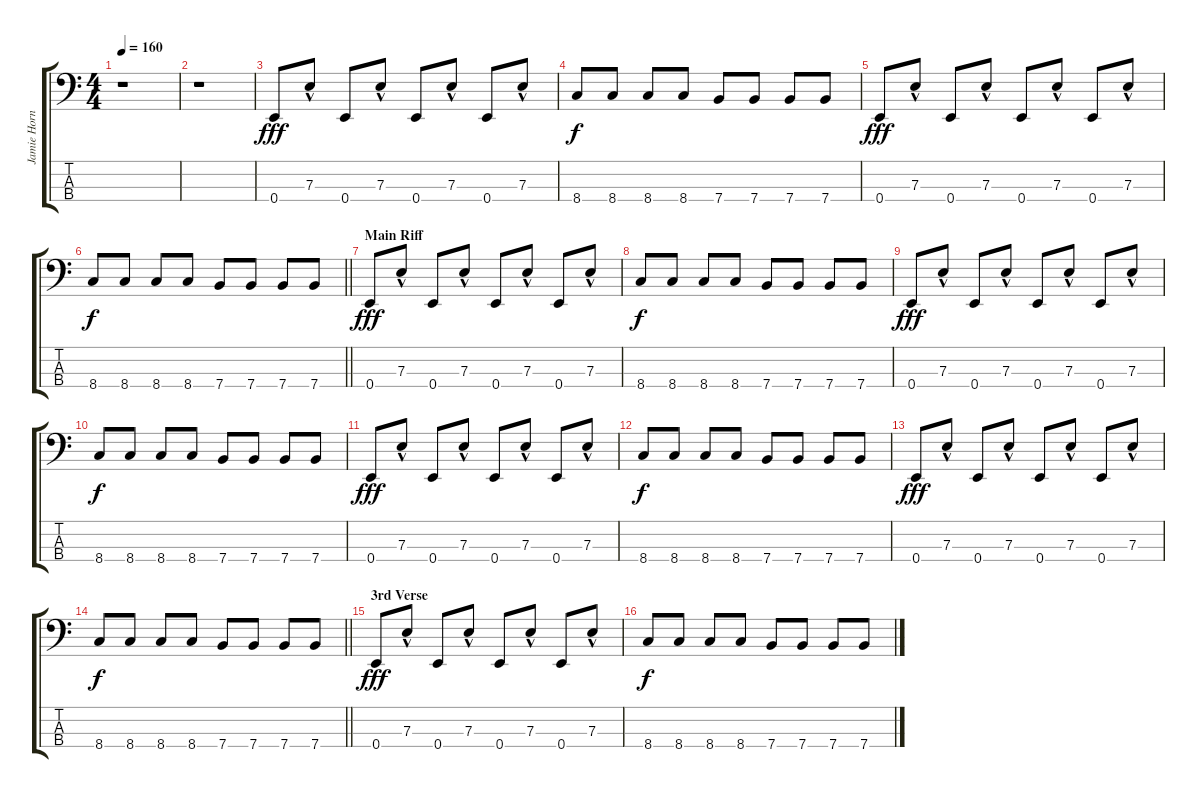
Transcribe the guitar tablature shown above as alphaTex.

\track ("Jamie Hornsmith - Bass" "Jamie Horn") {instrument electricbassfinger}
\staff {score tabs}
\tuning (G2 D2 A1 E1) {hide}
\ts (4 4)
\tempo 160
\clef f4
\ks c
r.1{dy f} |
r.1 |
0.4.8{dy fff} 7.3{hac}.8 0.4.8 7.3{hac}.8 0.4.8 7.3{hac}.8 0.4.8 7.3{hac}.8 |
8.4.8{dy f} 8.4.8 8.4.8 8.4.8 7.4.8 7.4.8 7.4.8 7.4.8 |
0.4.8{dy fff} 7.3{hac}.8 0.4.8 7.3{hac}.8 0.4.8 7.3{hac}.8 0.4.8 7.3{hac}.8 |
\barLineRight lightlight
8.4.8{dy f} 8.4.8 8.4.8 8.4.8 7.4.8 7.4.8 7.4.8 7.4.8 |
\section ("" "Main Riff")
0.4.8{dy fff} 7.3{hac}.8 0.4.8 7.3{hac}.8 0.4.8 7.3{hac}.8 0.4.8 7.3{hac}.8 |
8.4.8{dy f} 8.4.8 8.4.8 8.4.8 7.4.8 7.4.8 7.4.8 7.4.8 |
0.4.8{dy fff} 7.3{hac}.8 0.4.8 7.3{hac}.8 0.4.8 7.3{hac}.8 0.4.8 7.3{hac}.8 |
8.4.8{dy f} 8.4.8 8.4.8 8.4.8 7.4.8 7.4.8 7.4.8 7.4.8 |
0.4.8{dy fff} 7.3{hac}.8 0.4.8 7.3{hac}.8 0.4.8 7.3{hac}.8 0.4.8 7.3{hac}.8 |
8.4.8{dy f} 8.4.8 8.4.8 8.4.8 7.4.8 7.4.8 7.4.8 7.4.8 |
0.4.8{dy fff} 7.3{hac}.8 0.4.8 7.3{hac}.8 0.4.8 7.3{hac}.8 0.4.8 7.3{hac}.8 |
\barLineRight lightlight
8.4.8{dy f} 8.4.8 8.4.8 8.4.8 7.4.8 7.4.8 7.4.8 7.4.8 |
\section ("" "3rd Verse")
0.4.8{dy fff} 7.3{hac}.8 0.4.8 7.3{hac}.8 0.4.8 7.3{hac}.8 0.4.8 7.3{hac}.8 |
8.4.8{dy f} 8.4.8 8.4.8 8.4.8 7.4.8 7.4.8 7.4.8 7.4.8
